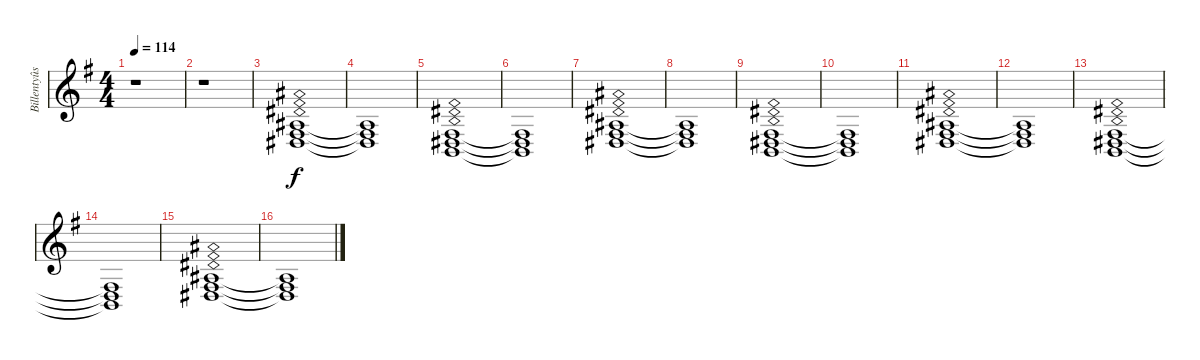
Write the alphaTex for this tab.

\track ("Billentyûs (Mats Olausson)" "Billentyûs") {instrument choiraahs}
\staff {score}
\tuning (E4 B3 G3 D3 A2 E2 B1) {hide}
\ts (4 4)
\tempo 114
\clef g2
\ks g
r.1{dy f instrument choiraahs} |
r.1 |
(3.3{ph 12} 4.4{ph 12} 6.5{ph 12}).1 |
(3.3{t} 4.4{t} 6.5{t}).1 |
(4.4{ph 12} 6.5{ph 12} 7.6{ph 12}).1 |
(4.4{t} 6.5{t} 7.6{t}).1 |
(3.3{ph 12} 4.4{ph 12} 6.5{ph 12}).1 |
(3.3{t} 4.4{t} 6.5{t}).1 |
(4.4{ph 12} 6.5{ph 12} 7.6{ph 12}).1 |
(4.4{t} 6.5{t} 7.6{t}).1 |
(3.3{ph 12} 4.4{ph 12} 6.5{ph 12}).1 |
(3.3{t} 4.4{t} 6.5{t}).1 |
(4.4{ph 12} 6.5{ph 12} 7.6{ph 12}).1 |
(4.4{t} 6.5{t} 7.6{t}).1 |
(3.3{ph 12} 4.4{ph 12} 6.5{ph 12}).1 |
(3.3{t} 4.4{t} 6.5{t}).1
